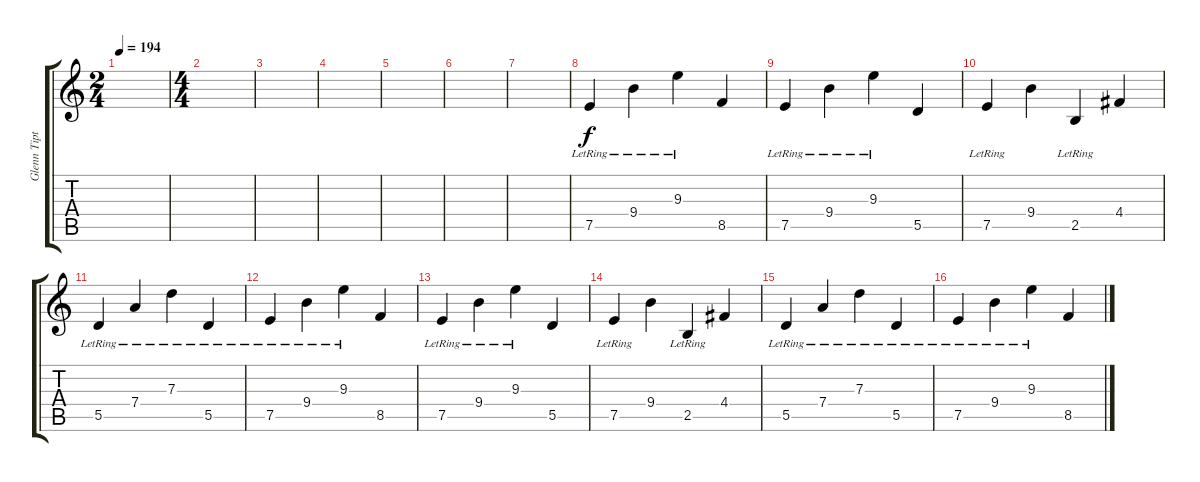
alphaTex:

\track ("Glenn Tipton" "Glenn Tipt") {instrument distortionguitar}
\staff {score tabs}
\tuning (E4 B3 G3 D3 A2 E2) {hide}
\ts (2 4)
\tempo 194
\clef g2
\ks c
|
\ts (4 4)
|
|
|
|
|
|
7.5{lr}.4{instrument electricguitarclean} 9.4{lr}.4 9.3{lr}.4 8.5.4 |
7.5{lr}.4 9.4{lr}.4 9.3{lr}.4 5.5.4 |
7.5{lr}.4 9.4.4 2.5{lr}.4 4.4.4 |
5.5{lr}.4 7.4{lr}.4 7.3{lr}.4 5.5{lr}.4 |
7.5{lr}.4 9.4{lr}.4 9.3{lr}.4 8.5.4 |
7.5{lr}.4 9.4{lr}.4 9.3{lr}.4 5.5.4 |
7.5{lr}.4 9.4.4 2.5{lr}.4 4.4.4 |
5.5{lr}.4 7.4{lr}.4 7.3{lr}.4 5.5{lr}.4 |
7.5{lr}.4 9.4{lr}.4 9.3{lr}.4 8.5.4
